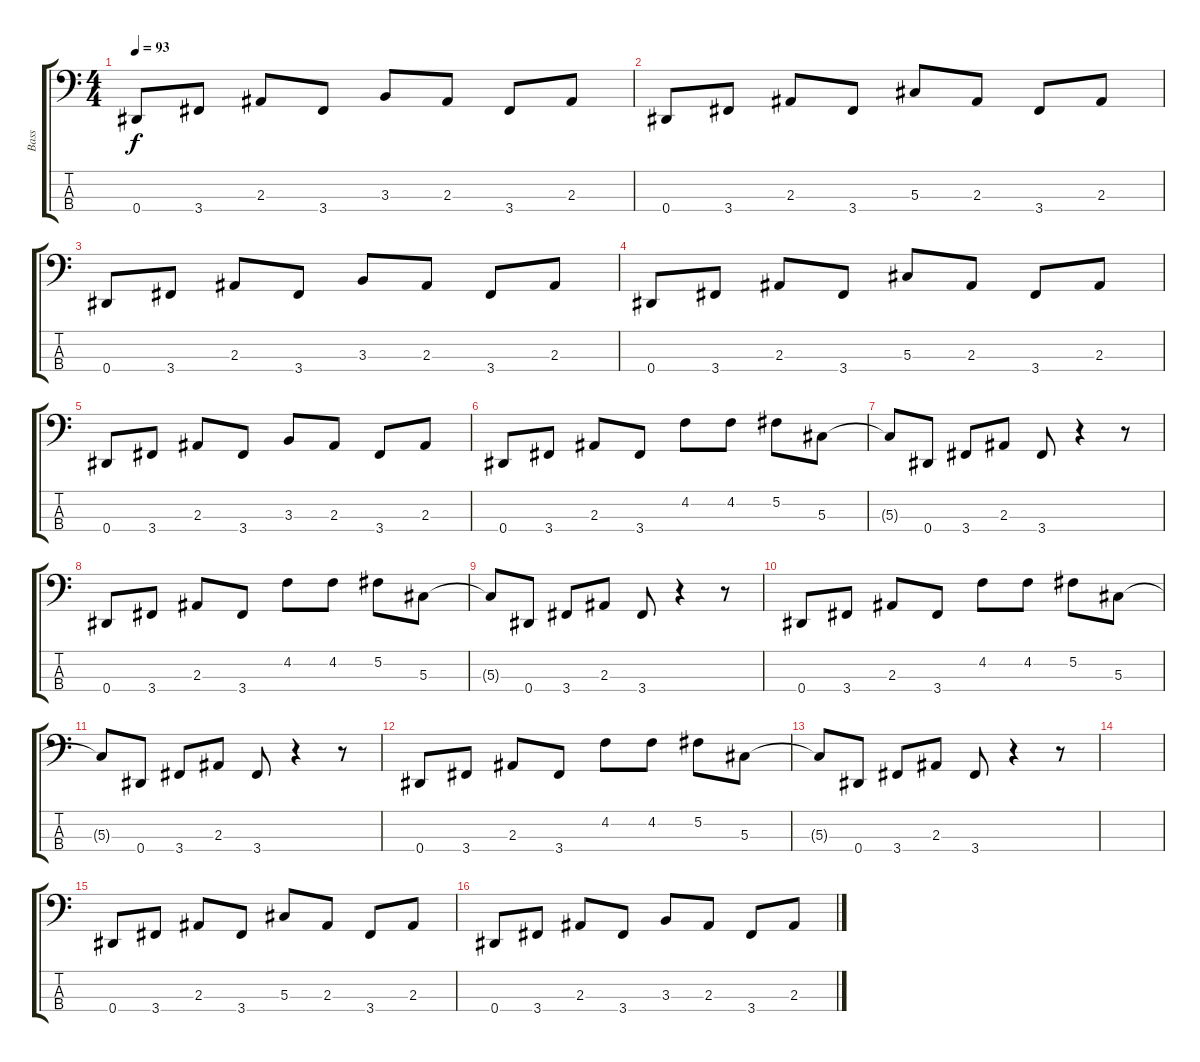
\track ("Bass" "Bass") {instrument electricbasspick}
\staff {score tabs}
\tuning (Gb2 Db2 Ab1 Eb1) {hide}
\ts (4 4)
\tempo 93
\clef f4
\ks c
0.4.8{dy f} 3.4.8 2.3.8 3.4.8 3.3.8 2.3.8 3.4.8 2.3.8 |
0.4.8 3.4.8 2.3.8 3.4.8 5.3.8 2.3.8 3.4.8 2.3.8 |
0.4.8 3.4.8 2.3.8 3.4.8 3.3.8 2.3.8 3.4.8 2.3.8 |
0.4.8 3.4.8 2.3.8 3.4.8 5.3.8 2.3.8 3.4.8 2.3.8 |
0.4.8 3.4.8 2.3.8 3.4.8 3.3.8 2.3.8 3.4.8 2.3.8 |
0.4.8 3.4.8 2.3.8 3.4.8 4.2.8 4.2.8 5.2.8 5.3.8 |
5.3{t}.8 0.4.8 3.4.8 2.3.8 3.4.8 r.4 r.8 |
0.4.8 3.4.8 2.3.8 3.4.8 4.2.8 4.2.8 5.2.8 5.3.8 |
5.3{t}.8 0.4.8 3.4.8 2.3.8 3.4.8 r.4 r.8 |
0.4.8 3.4.8 2.3.8 3.4.8 4.2.8 4.2.8 5.2.8 5.3.8 |
5.3{t}.8 0.4.8 3.4.8 2.3.8 3.4.8 r.4 r.8 |
0.4.8 3.4.8 2.3.8 3.4.8 4.2.8 4.2.8 5.2.8 5.3.8 |
5.3{t}.8 0.4.8 3.4.8 2.3.8 3.4.8 r.4 r.8 |
|
0.4.8 3.4.8 2.3.8 3.4.8 5.3.8 2.3.8 3.4.8 2.3.8 |
0.4.8 3.4.8 2.3.8 3.4.8 3.3.8 2.3.8 3.4.8 2.3.8
